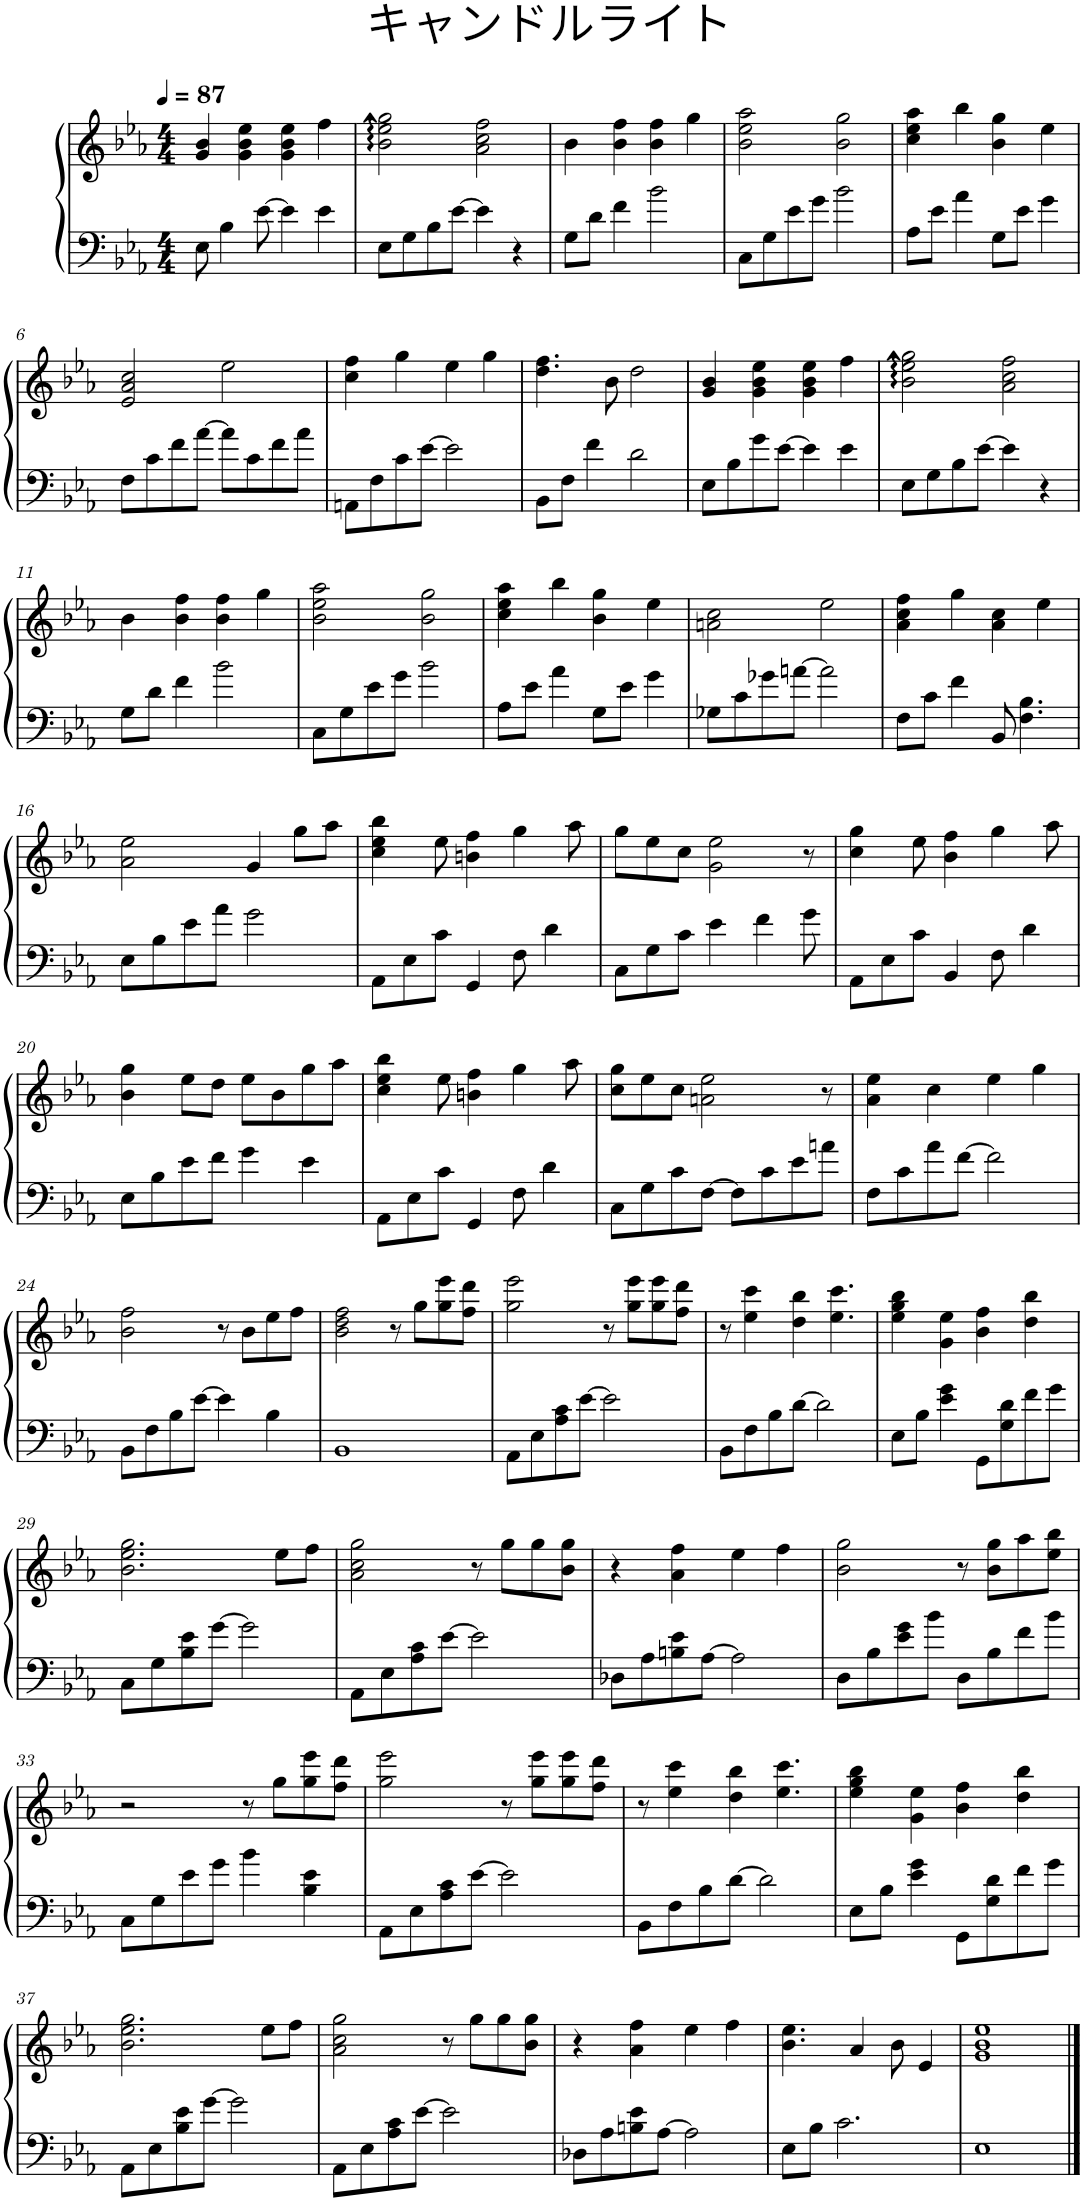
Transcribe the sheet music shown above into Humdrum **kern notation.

**kern	**kern
*part1	*part1
*staff2	*staff1
*I"钢琴	*
*clefF4	*clefG2
*k[b-e-a-]	*k[b-e-a-]
*M4/4	*M4/4
*MM87	*MM87
=1	=1
8E-\	4g/ 4b-/
4B-\	.
.	4g\ 4b-\ 4ee-\
[8e-\	.
4e-\]	4g\ 4b-\ 4ee-\
4e-\	4ff\
=2	=2
8E-\L	2b-\:: 2ee-\:: 2gg\::
8G\	.
8B-\	.
[8e-\J	.
4e-\]	2a-\ 2cc\ 2ff\
4r	.
=3	=3
8G\L	4b-\
8d\J	.
4f\	4b-\ 4ff\
2b-\	4b-\ 4ff\
.	4gg\
=4	=4
8C\L	2b-\ 2ee-\ 2aa-\
8G\	.
8e-\	.
8g\J	.
2b-\	2b-\ 2gg\
=5	=5
8A-\L	4cc\ 4ee-\ 4aa-\
8e-\J	.
4a-\	4bb-\
8G\L	4b-\ 4gg\
8e-\J	.
4g\	4ee-\
!!LO:LB:g=z
=6	=6
8F\L	2e-/ 2a-/ 2cc/
8c\	.
8f\	.
[8a-\J	.
8a-\L]	2ee-\
8c\	.
8f\	.
8a-\J	.
=7	=7
8AAn\L	4cc\ 4ff\
8F\	.
8c\	4gg\
[8e-\J	.
2e-\]	4ee-\
.	4gg\
=8	=8
8BB-\L	4.dd\ 4.ff\
8F\J	.
4f\	.
.	8b-\
2d\	2dd\
=9	=9
8E-\L	4g/ 4b-/
8B-\	.
8g\	4g\ 4b-\ 4ee-\
[8e-\J	.
4e-\]	4g\ 4b-\ 4ee-\
4e-\	4ff\
=10	=10
8E-\L	2b-\:: 2ee-\:: 2gg\::
8G\	.
8B-\	.
[8e-\J	.
4e-\]	2a-\ 2cc\ 2ff\
4r	.
!!LO:LB:g=z
=11	=11
8G\L	4b-\
8d\J	.
4f\	4b-\ 4ff\
2b-\	4b-\ 4ff\
.	4gg\
=12	=12
8C\L	2b-\ 2ee-\ 2aa-\
8G\	.
8e-\	.
8g\J	.
2b-\	2b-\ 2gg\
=13	=13
8A-\L	4cc\ 4ee-\ 4aa-\
8e-\J	.
4a-\	4bb-\
8G\L	4b-\ 4gg\
8e-\J	.
4g\	4ee-\
=14	=14
8G-X\L	2an\ 2cc\
8c\	.
8g-X\	.
[8an\J	.
2a\]	2ee-\
=15	=15
8F\L	4a-\ 4cc\ 4ff\
8c\J	.
4f\	4gg\
8BB-/	4a-\ 4cc\
4.F\ 4.B-\	.
.	4ee-\
!!LO:LB:g=z
=16	=16
8E-\L	2a-\ 2ee-\
8B-\	.
8e-\	.
8a-\J	.
2g\	4g/
.	8gg\L
.	8aa-\J
=17	=17
8AA-\L	4cc\ 4ee-\ 4bb-\
8E-\	.
8c\J	8ee-\
4GG/	4bn\ 4ff\
8F\	4gg\
4d\	.
.	8aa-\
=18	=18
8C\L	8gg\L
8G\	8ee-\
8c\J	8cc\J
4e-\	2g\ 2ee-\
4f\	.
8g\	8r
=19	=19
8AA-\L	4cc\ 4gg\
8E-\	.
8c\J	8ee-\
4BB-/	4b-\ 4ff\
8F\	4gg\
4d\	.
.	8aa-\
!!LO:LB:g=z
=20	=20
8E-\L	4b-\ 4gg\
8B-\	.
8e-\	8ee-\L
8f\J	8dd\J
4g\	8ee-\L
.	8b-\
4e-\	8gg\
.	8aa-\J
=21	=21
8AA-\L	4cc\ 4ee-\ 4bb-\
8E-\	.
8c\J	8ee-\
4GG/	4bn\ 4ff\
8F\	4gg\
4d\	.
.	8aa-\
=22	=22
8C\L	8cc\ 8gg\L
8G\	8ee-\
8c\	8cc\J
[8F\J	2an\ 2ee-\
8F\L]	.
8c\	.
8e-\	.
8an\J	8r
=23	=23
8F\L	4a-\ 4ee-\
8c\	.
8a-\	4cc\
[8f\J	.
2f\]	4ee-\
.	4gg\
!!LO:LB:g=z
=24	=24
8BB-\L	2b-\ 2ff\
8F\	.
8B-\	.
[8e-\J	.
4e-\]	8r
.	8b-\L
4B-\	8ee-\
.	8ff\J
=25	=25
1BB-	2b-\ 2dd\ 2ff\
.	8r
.	8gg\L
.	8gg\ 8eee-\
.	8ff\ 8ddd\J
=26	=26
8AA-\L	2gg\ 2eee-\
8E-\	.
8A-\ 8c\	.
[8e-\J	.
2e-\]	8r
.	8gg\ 8eee-\L
.	8gg\ 8eee-\
.	8ff\ 8ddd\J
=27	=27
8BB-\L	8r
8F\	4ee-\ 4ccc\
8B-\	.
[8d\J	4dd\ 4bb-\
2d\]	.
.	4.ee-\ 4.ccc\
=28	=28
8E-\L	4ee-\ 4gg\ 4bb-\
8B-\J	.
4e-\ 4g\	4g\ 4ee-\
8GG\L	4b-\ 4ff\
8G\ 8d\	.
8f\	4dd\ 4bb-\
8g\J	.
!!LO:LB:g=z
=29	=29
8C\L	2.b-\ 2.ee-\ 2.gg\
8G\	.
8B-\ 8e-\	.
[8g\J	.
2g\]	.
.	8ee-\L
.	8ff\J
=30	=30
8AA-\L	2a-\ 2cc\ 2gg\
8E-\	.
8A-\ 8c\	.
[8e-\J	.
2e-\]	8r
.	8gg\L
.	8gg\
.	8b-\ 8gg\J
=31	=31
8D-X\L	4r
8A-\	.
8Bn\ 8e-\	4a-\ 4ff\
[8A-\J	.
2A-\]	4ee-\
.	4ff\
=32	=32
8D\L	2b-\ 2gg\
8B-\	.
8e-\ 8g\	.
8b-\J	.
8D\L	8r
8B-\	8b-\ 8gg\L
8f\	8aa-\
8b-\J	8ee-\ 8bb-\J
!!LO:LB:g=z
=33	=33
8C\L	2r
8G\	.
8e-\	.
8g\J	.
4b-\	8r
.	8gg\L
4B-\ 4e-\	8gg\ 8eee-\
.	8ff\ 8ddd\J
=34	=34
8AA-\L	2gg\ 2eee-\
8E-\	.
8A-\ 8c\	.
[8e-\J	.
2e-\]	8r
.	8gg\ 8eee-\L
.	8gg\ 8eee-\
.	8ff\ 8ddd\J
=35	=35
8BB-\L	8r
8F\	4ee-\ 4ccc\
8B-\	.
[8d\J	4dd\ 4bb-\
2d\]	.
.	4.ee-\ 4.ccc\
=36	=36
8E-\L	4ee-\ 4gg\ 4bb-\
8B-\J	.
4e-\ 4g\	4g\ 4ee-\
8GG\L	4b-\ 4ff\
8G\ 8d\	.
8f\	4dd\ 4bb-\
8g\J	.
!!LO:LB:g=z
=37	=37
8AA-\L	2.b-\ 2.ee-\ 2.gg\
8E-\	.
8B-\ 8e-\	.
[8g\J	.
2g\]	.
.	8ee-\L
.	8ff\J
=38	=38
8AA-\L	2a-\ 2cc\ 2gg\
8E-\	.
8A-\ 8c\	.
[8e-\J	.
2e-\]	8r
.	8gg\L
.	8gg\
.	8b-\ 8gg\J
=39	=39
8D-X\L	4r
8A-\	.
8Bn\ 8e-\	4a-\ 4ff\
[8A-\J	.
2A-\]	4ee-\
.	4ff\
=40	=40
8E-\L	4.b-\ 4.ee-\
8B-\J	.
2.c\	.
.	4a-/
.	8b-\
.	4e-/
=41	=41
1E-	1g 1b- 1ee-
==	==
*-	*-
